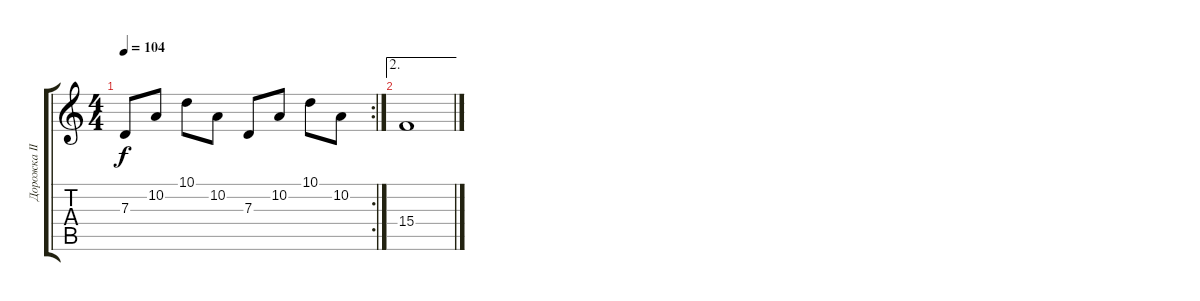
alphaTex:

\track ("Дорожка III" "Дорожка II") {instrument lead1square}
\staff {score tabs}
\tuning (E4 B3 G3 D3 A2 E2) {hide}
\rc 2
\ts (4 4)
\tempo 104
\clef g2
\ks c
7.3.8{dy f} 10.2.8 10.1.8 10.2.8 7.3.8 10.2.8 10.1.8 10.2.8 |
\ae 2
15.4.1
